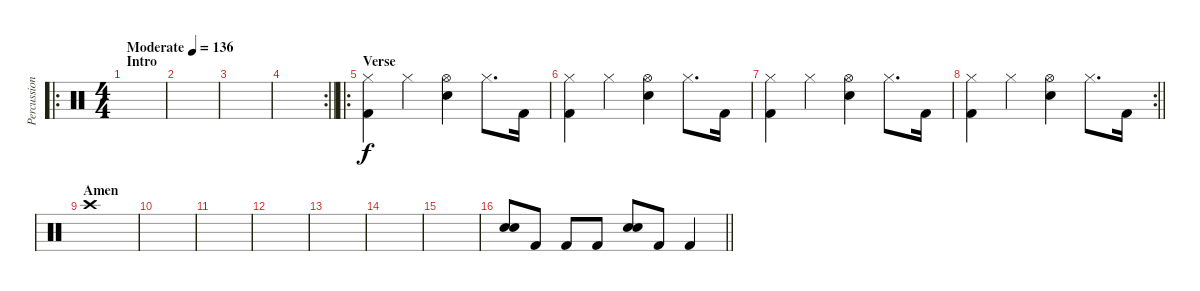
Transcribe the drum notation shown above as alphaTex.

\track ("Percussion" "Percussion") {instrument percussion}
\staff
\articulation defaults
\ro
\ts (4 4)
\section ("" "Intro")
\tempo (136 "Moderate")
\clef neutral
\ks c
|
|
|
\rc 2
\barLineRight lightlight
|
\ro
\section ("" "Verse")
("Hi-Hat (closed)" "Kick (hit) 2").4 "Hi-Hat (closed)".4 ("Hi-Hat (open)" "Snare (hit) 2").4 "Hi-Hat (closed)".8{d} "Kick (hit) 2".16 |
("Hi-Hat (closed)" "Kick (hit) 2").4 "Hi-Hat (closed)".4 ("Hi-Hat (open)" "Snare (hit) 2").4 "Hi-Hat (closed)".8{d} "Kick (hit) 2".16 |
("Hi-Hat (closed)" "Kick (hit) 2").4 "Hi-Hat (closed)".4 ("Hi-Hat (open)" "Snare (hit) 2").4 "Hi-Hat (closed)".8{d} "Kick (hit) 2".16 |
\rc 2
\barLineRight lightlight
("Hi-Hat (closed)" "Kick (hit) 2").4 "Hi-Hat (closed)".4 ("Hi-Hat (open)" "Snare (hit) 2").4 "Hi-Hat (closed)".8{d} "Kick (hit) 2".16 |
\section ("" "Amen")
"Crash high (hit)".1 |
|
|
|
|
|
|
\barLineRight lightlight
("Snare (hit) 2" "Snare (hit) 2").8 "Kick (hit) 2".8 "Kick (hit) 2".8 "Kick (hit) 2".8 ("Snare (hit) 2" "Snare (hit) 2").8 "Kick (hit) 2".8 "Kick (hit) 2".4
